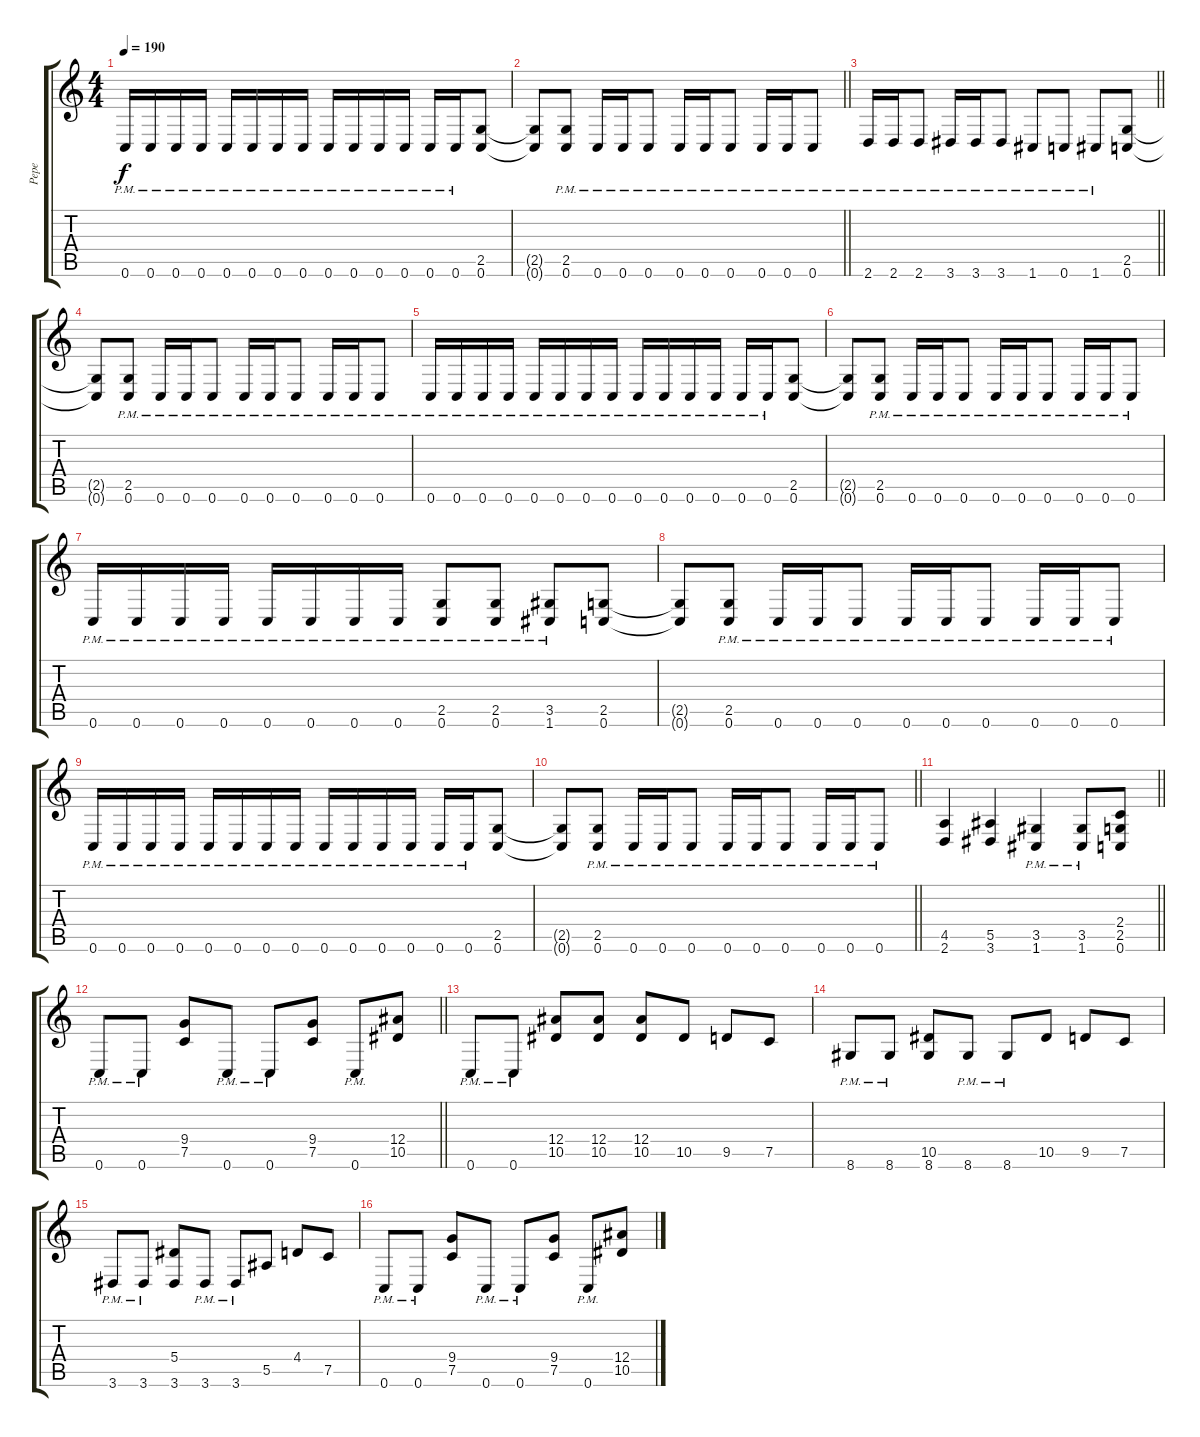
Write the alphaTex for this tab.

\track ("Pepe" "Pepe") {instrument distortionguitar}
\staff {score tabs}
\tuning (C4 G3 Eb3 Bb2 F2 C2) {hide}
\ts (4 4)
\tempo 190
\clef g2
\ks c
0.6{pm}.16{dy f} 0.6{pm}.16 0.6{pm}.16 0.6{pm}.16 0.6{pm}.16 0.6{pm}.16 0.6{pm}.16 0.6{pm}.16 0.6{pm}.16 0.6{pm}.16 0.6{pm}.16 0.6{pm}.16 0.6{pm}.16 0.6{pm}.16 (2.5 0.6).8 |
\barLineRight lightlight
(2.5{t} 0.6{t}).8 (2.5{pm} 0.6{pm}).8 0.6{pm}.16 0.6{pm}.16 0.6{pm}.8 0.6{pm}.16 0.6{pm}.16 0.6{pm}.8 0.6{pm}.16 0.6{pm}.16 0.6{pm}.8 |
\barLineRight lightlight
2.6{pm}.16 2.6{pm}.16 2.6{pm}.8 3.6{pm}.16 3.6{pm}.16 3.6{pm}.8 1.6{pm}.8 0.6{pm}.8 1.6{pm}.8 (2.5 0.6).8 |
(2.5{t} 0.6{t}).8 (2.5{pm} 0.6{pm}).8 0.6{pm}.16 0.6{pm}.16 0.6{pm}.8 0.6{pm}.16 0.6{pm}.16 0.6{pm}.8 0.6{pm}.16 0.6{pm}.16 0.6{pm}.8 |
0.6{pm}.16 0.6{pm}.16 0.6{pm}.16 0.6{pm}.16 0.6{pm}.16 0.6{pm}.16 0.6{pm}.16 0.6{pm}.16 0.6{pm}.16 0.6{pm}.16 0.6{pm}.16 0.6{pm}.16 0.6{pm}.16 0.6{pm}.16 (2.5 0.6).8 |
(2.5{t} 0.6{t}).8 (2.5{pm} 0.6{pm}).8 0.6{pm}.16 0.6{pm}.16 0.6{pm}.8 0.6{pm}.16 0.6{pm}.16 0.6{pm}.8 0.6{pm}.16 0.6{pm}.16 0.6{pm}.8 |
0.6{pm}.16 0.6{pm}.16 0.6{pm}.16 0.6{pm}.16 0.6{pm}.16 0.6{pm}.16 0.6{pm}.16 0.6{pm}.16 (2.5{pm} 0.6{pm}).8 (2.5{pm} 0.6{pm}).8 (3.5{pm} 1.6{pm}).8 (2.5 0.6).8 |
(2.5{t} 0.6{t}).8 (2.5{pm} 0.6{pm}).8 0.6{pm}.16 0.6{pm}.16 0.6{pm}.8 0.6{pm}.16 0.6{pm}.16 0.6{pm}.8 0.6{pm}.16 0.6{pm}.16 0.6{pm}.8 |
0.6{pm}.16 0.6{pm}.16 0.6{pm}.16 0.6{pm}.16 0.6{pm}.16 0.6{pm}.16 0.6{pm}.16 0.6{pm}.16 0.6{pm}.16 0.6{pm}.16 0.6{pm}.16 0.6{pm}.16 0.6{pm}.16 0.6{pm}.16 (2.5 0.6).8 |
\barLineRight lightlight
(2.5{t} 0.6{t}).8 (2.5{pm} 0.6{pm}).8 0.6{pm}.16 0.6{pm}.16 0.6{pm}.8 0.6{pm}.16 0.6{pm}.16 0.6{pm}.8 0.6{pm}.16 0.6{pm}.16 0.6{pm}.8 |
\barLineRight lightlight
(4.5 2.6).4 (5.5 3.6).4 (3.5{pm} 1.6{pm}).4 (3.5{pm} 1.6{pm}).8 (2.4 2.5 0.6).8 |
\section ("" "")
\barLineRight lightlight
0.6{pm}.8 0.6{pm}.8 (9.4 7.5).8 0.6{pm}.8 0.6{pm}.8 (9.4 7.5).8 0.6{pm}.8 (12.4 10.5).8 |
0.6{pm}.8 0.6{pm}.8 (12.4 10.5).8 (12.4 10.5).8 (12.4 10.5).8 10.5.8 9.5.8 7.5.8 |
8.6{pm}.8 8.6{pm}.8 (10.5 8.6).8 8.6{pm}.8 8.6{pm}.8 10.5.8 9.5.8 7.5.8 |
3.6{pm}.8 3.6{pm}.8 (5.4 3.6).8 3.6{pm}.8 3.6{pm}.8 5.5.8 4.4.8 7.5.8 |
0.6{pm}.8 0.6{pm}.8 (9.4 7.5).8 0.6{pm}.8 0.6{pm}.8 (9.4 7.5).8 0.6{pm}.8 (12.4 10.5).8
